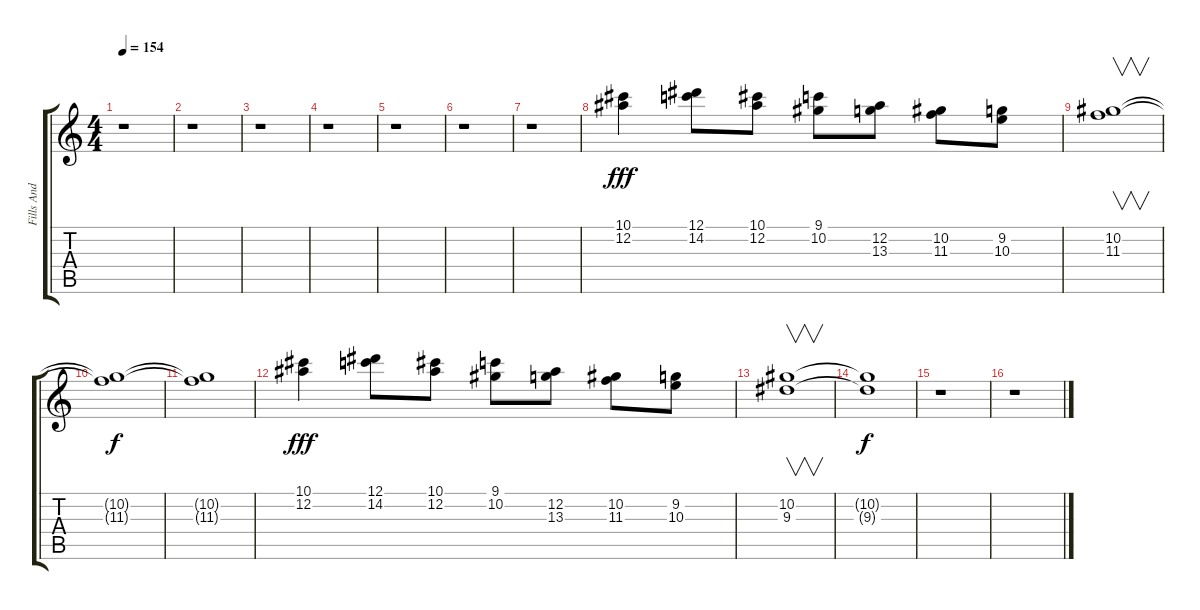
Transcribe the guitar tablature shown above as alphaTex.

\track ("Fills And Rhythm" "Fills And ") {instrument overdrivenguitar}
\staff {score tabs}
\tuning (Eb4 Bb3 Gb3 Db3 Ab2 Eb2) {hide}
\ts (4 4)
\tempo 154
\clef g2
\ks c
r.1{dy f} |
r.1 |
r.1 |
r.1 |
r.1 |
r.1 |
r.1 |
(10.1 12.2).4{dy fff} (12.1 14.2).8 (10.1 12.2).8 (9.1 10.2).8 (12.2 13.3).8 (10.2 11.3).8 (9.2 10.3).8 |
(10.2 11.3).1{v} |
(10.2{t} 11.3{t}).1{dy f} |
(10.2{t} 11.3{t}).1 |
(10.1 12.2).4{dy fff} (12.1 14.2).8 (10.1 12.2).8 (9.1 10.2).8 (12.2 13.3).8 (10.2 11.3).8 (9.2 10.3).8 |
(10.2 9.3).1{v} |
(10.2{t} 9.3{t}).1{dy f} |
r.1 |
r.1
